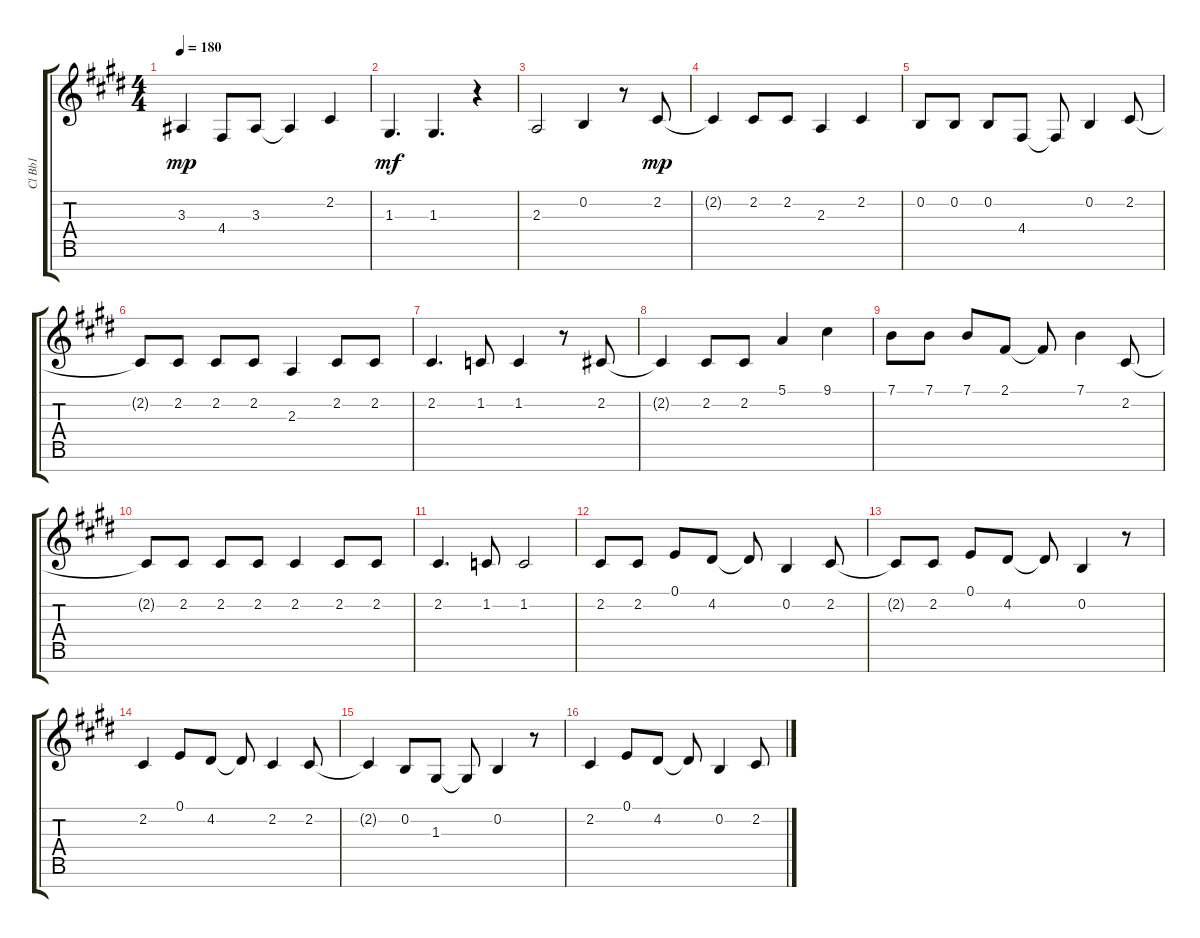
\track ("Cl Bb1" "Cl Bb1") {instrument clarinet}
\staff {score tabs}
\tuning (E4 B3 G3 D3 A2 E2 B1) {hide}
\ts (4 4)
\tempo 180
\clef g2
\ks e
3.3.4{dy mp} 4.4.8 3.3.8 3.3{t}.4 2.2.4 |
1.3.4{d dy mf} 1.3.4{d} r.4 |
2.3.2 0.2.4 r.8 2.2.8{dy mp} |
2.2{t}.4 2.2.8 2.2.8 2.3.4 2.2.4 |
0.2.8 0.2.8 0.2.8 4.4.8 4.4{t}.8 0.2.4 2.2.8 |
2.2{t}.8 2.2.8 2.2.8 2.2.8 2.3.4 2.2.8 2.2.8 |
2.2.4{d} 1.2.8 1.2.4 r.8 2.2.8 |
2.2{t}.4 2.2.8 2.2.8 5.1.4 9.1.4 |
7.1.8 7.1.8 7.1.8 2.1.8 2.1{t}.8 7.1.4 2.2.8 |
2.2{t}.8 2.2.8 2.2.8 2.2.8 2.2.4 2.2.8 2.2.8 |
2.2.4{d} 1.2.8 1.2.2 |
2.2.8 2.2.8 0.1.8 4.2.8 4.2{t}.8 0.2.4 2.2.8 |
2.2{t}.8 2.2.8 0.1.8 4.2.8 4.2{t}.8 0.2.4 r.8 |
2.2.4 0.1.8 4.2.8 4.2{t}.8 2.2.4 2.2.8 |
2.2{t}.4 0.2.8 1.3.8 1.3{t}.8 0.2.4 r.8 |
2.2.4 0.1.8 4.2.8 4.2{t}.8 0.2.4 2.2.8
